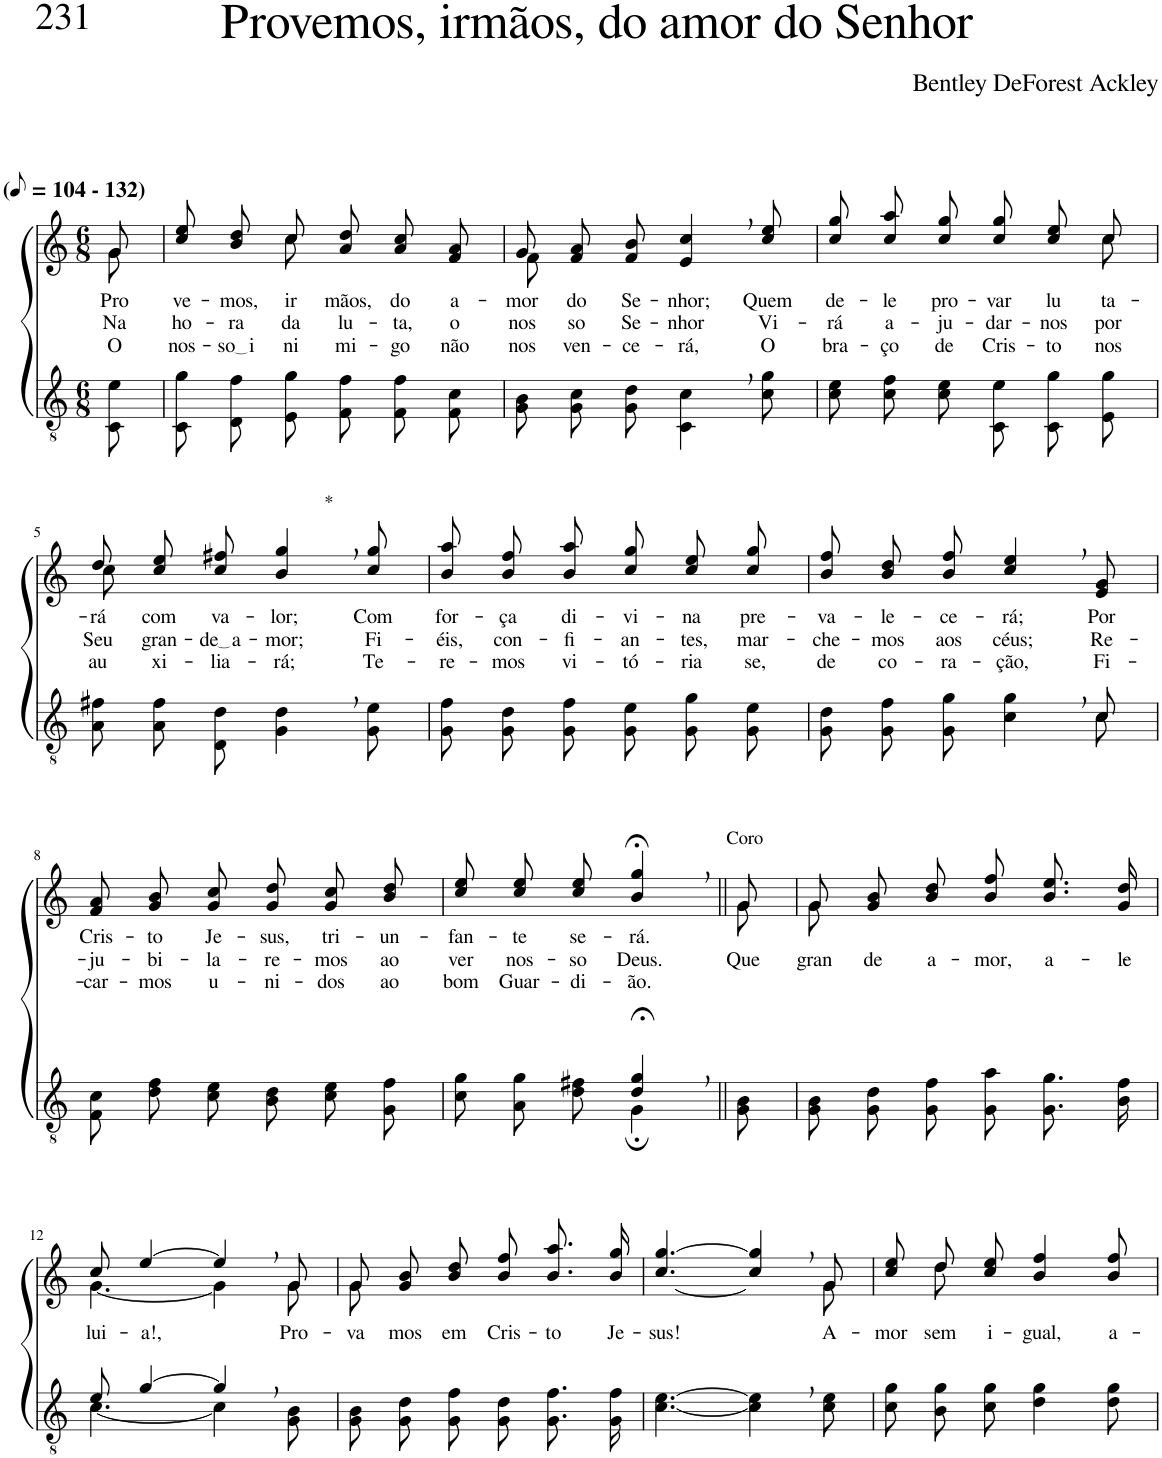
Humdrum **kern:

**kern	**kern	**text	**text	**text
*part2	*part1	*part1	*part1	*part1
*staff2	*staff1	*staff1	*staff1	*staff1
*I"Parte III e IV	*I"Parte I e II	*	*	*
*clefGv2	*clefG2	*	*	*
*Trd3c5	*Trd3c5	*	*	*
*k[]	*k[]	*	*	*
*M6/8	*M6/8	*	*	*
*MM52	*MM52	*	*	*
=1	=1	=1	=1	=1
!	!LO:TX:a:B:t=(	!	!	!
!	!LO:TX:a:B:t=- 132)	!	!	!
!	!	!LO:LY:b	!LO:LY:b	!LO:LY:b
*	*^	*	*	*
8C\ 8e\	8g\	8g/	Pro-	Na	O
=2	=2	=2	=2	=2	=2
!	!	!	!LO:LY:b	!LO:LY:b	!LO:LY:b
8C/ 8g/L	4ryy	8cc\ 8ee\L	ve-	ho-	nos-
!	!	!	!LO:LY:b	!LO:LY:b	!LO:LY:b
8D/ 8f/	.	8b\ 8dd\	-mos,	-ra	so i
!	!	!	!LO:LY:b	!LO:LY:b	!LO:LY:b
8E/ 8g/J	8cc\	8cc\J	-ir-	da	-ni-
!	!	!	!LO:LY:b	!LO:LY:b	!LO:LY:b
8F/ 8f/L	4.ryy	8a/ 8dd/L	-mãos,	lu-	-mi-
!	!	!	!LO:LY:b	!LO:LY:b	!LO:LY:b
8F/ 8f/	.	8a/ 8cc/	do	-ta,	-go
!	!	!	!LO:LY:b	!LO:LY:b	!LO:LY:b
8F/ 8c/J	.	8f/ 8a/J	a-	o	não
=3	=3	=3	=3	=3	=3
!	!	!	!LO:LY:b	!LO:LY:b	!LO:LY:b
8G\ 8B\L	8g/L	8f\	-mor	nos-	nos
!	!	!	!LO:LY:b	!LO:LY:b	!LO:LY:b
8G\ 8c\	8f/ 8a/	2ryy	do	-so	ven-
!	!	!	!LO:LY:b	!LO:LY:b	!LO:LY:b
8G\ 8d\J	8f/ 8b/J	.	Se-	Se-	-ce-
!	!	!	!LO:LY:b	!LO:LY:b	!LO:LY:b
4C\, 4c\,	4e/, 4cc/,	.	-nhor;	-nhor	-rá,
!	!	!	!LO:LY:b	!LO:LY:b	!LO:LY:b
8c\ 8g\	8cc/ 8ee/	8ryy	Quem	Vi-	O
=4	=4	=4	=4	=4	=4
!	!	!	!LO:LY:b	!LO:LY:b	!LO:LY:b
8c\ 8e\L	8cc\ 8gg\L	8ryy	de-	-rá	bra-
!	!	!	!LO:LY:b	!LO:LY:b	!LO:LY:b
*	*v	*v	*	*	*
8c\ 8f\	8cc\ 8aa\	-le	a-	-ço
!	!	!LO:LY:b	!LO:LY:b	!LO:LY:b
8c\ 8e\J	8cc\ 8gg\J	pro-	-ju-	de
!	!	!LO:LY:b	!LO:LY:b	!LO:LY:b
8C/ 8e/L	8cc\ 8gg\L	-var	-dar-	Cris-
!	!	!LO:LY:b	!LO:LY:b	!LO:LY:b
8C/ 8g/	8cc\ 8ee\	lu-	-nos	-to
*	*^	*	*	*
!	!	!	!LO:LY:b	!LO:LY:b	!LO:LY:b
8E/ 8g/J	8cc\J	8cc\	-ta-	por	nos
!!LO:LB:g=z	!!
=5	=5	=5	=5	=5	=5
!	!	!	!LO:LY:b	!LO:LY:b	!LO:LY:b
8A\ 8f#X\L	8dd\L	8cc\	-rá	Seu	au-
!	!	!	!LO:LY:b	!LO:LY:b	!LO:LY:b
8A\ 8f#\	8cc\ 8ee\	2ryy	com	gran-	-xi-
!	!	!	!LO:LY:b	!LO:LY:b	!LO:LY:b
8D\ 8d\J	8cc\ 8ff#X\J	.	va-	de a	-lia-
!	!LO:TX:a:t=*	!	!	!	!
!	!	!	!LO:LY:b	!LO:LY:b	!LO:LY:b
4G\, 4d\,	4b/, 4gg/,	.	-lor;	-mor;	-rá;
!	!	!	!LO:LY:b	!LO:LY:b	!LO:LY:b
8G\ 8e\	8cc/ 8gg/	8ryy	Com	Fi-	Te-
=6	=6	=6	=6	=6	=6
!	!	!	!LO:LY:b	!LO:LY:b	!LO:LY:b
*	*v	*v	*	*	*
8G\ 8f\L	8b\ 8aa\L	for-	-éis,	-re-
!	!	!LO:LY:b	!LO:LY:b	!LO:LY:b
8G\ 8d\	8b\ 8ff\	-ça	con-	-mos
!	!	!LO:LY:b	!LO:LY:b	!LO:LY:b
8G\ 8f\J	8b\ 8aa\J	di-	-fi-	vi-
!	!	!LO:LY:b	!LO:LY:b	!LO:LY:b
8G\ 8e\L	8cc\ 8gg\L	-vi-	-an-	-tó-
!	!	!LO:LY:b	!LO:LY:b	!LO:LY:b
8G\ 8g\	8cc\ 8ee\	-na	-tes,	-ria
!	!	!LO:LY:b	!LO:LY:b	!LO:LY:b
8G\ 8e\J	8cc\ 8gg\J	pre-	mar-	se,
=7	=7	=7	=7	=7
*^	*	*	*	*
!	!	!	!LO:LY:b	!LO:LY:b	!LO:LY:b
8G\ 8d\L	8ryy	8b\ 8ff\L	-va-	-che-	de
!	!	!	!LO:LY:b	!LO:LY:b	!LO:LY:b
*v	*v	*	*	*	*
8G\ 8f\	8b\ 8dd\	-le-	-mos	co-
!	!	!LO:LY:b	!LO:LY:b	!LO:LY:b
8G\ 8g\J	8b\ 8ff\J	-ce-	aos	-ra-
!	!	!LO:LY:b	!LO:LY:b	!LO:LY:b
4c\, 4g\,	4cc/, 4ee/,	-rá;	céus;	-ção,
*^	*	*	*	*
!	!	!	!LO:LY:b	!LO:LY:b	!LO:LY:b
8c\	8c/	8e/ 8g/	Por	Re-	Fi-
*v	*v	*	*	*	*
!!LO:LB:g=z
=8	=8	=8	=8	=8
*k[]	*k[]	*	*	*
*^	*	*	*	*
!	!	!	!LO:LY:b	!LO:LY:b	!LO:LY:b
*v	*v	*	*	*	*
8F\ 8c\L	8f/ 8a/L	Cris-	-ju-	-car-
!	!	!LO:LY:b	!LO:LY:b	!LO:LY:b
8d\ 8f\	8g/ 8b/	-to	-bi-	-mos
!	!	!LO:LY:b	!LO:LY:b	!LO:LY:b
8c\ 8e\J	8g/ 8cc/J	Je-	-la-	u-
!	!	!LO:LY:b	!LO:LY:b	!LO:LY:b
8B\ 8d\L	8g\ 8dd\L	-sus,	-re-	-ni-
!	!	!LO:LY:b	!LO:LY:b	!LO:LY:b
8c\ 8e\	8g\ 8cc\	tri-	-mos	-dos
!	!	!LO:LY:b	!LO:LY:b	!LO:LY:b
8G\ 8f\J	8b\ 8dd\J	-un-	ao	ao
=9	=9	=9	=9	=9
*^	*	*	*	*
!	!	!	!LO:LY:b	!LO:LY:b	!LO:LY:b
4.ryy	8c\ 8g\L	8cc\ 8ee\L	-fan-	ver	bom
!	!	!	!LO:LY:b	!LO:LY:b	!LO:LY:b
.	8A\ 8g\	8cc\ 8ee\	-te	nos-	Guar-
!	!	!	!LO:LY:b	!LO:LY:b	!LO:LY:b
.	8d\ 8f#X\J	8cc\ 8ee\J	se-	-so	-di-
!	!	!LO:TX:a:t=Coro	!	!	!
!	!	!	!LO:LY:b	!LO:LY:b	!LO:LY:b
4d/;<, 4g/;<,	4G;\	4b/;<, 4gg/;<,	-rá.	Deus.	-ão.
=10||	=10||	=10||	=10||	=10||	=10||
!	!	!	!	!LO:LY:b	!
*v	*v	*^	*	*	*
8G\ 8B\	8g\	8g/	.	Que	.
=11	=11	=11	=11	=11	=11
!	!	!	!	!LO:LY:b	!
8G\ 8B\L	8g\L	8g\	.	gran-	.
!	!	!	!	!LO:LY:b	!
8G\ 8d\	8g\ 8b\	2ryy	.	-de	.
!	!	!	!	!LO:LY:b	!
8G\ 8f\J	8b\ 8dd\J	.	.	a-	.
!	!	!	!	!LO:LY:b	!
8G\ 8a\L	8b\ 8ff\L	.	.	-mor,	.
!	!	!	!	!LO:LY:b	!
8.G\ 8.g\	8.b\ 8.ee\	.	.	a-	.
.	.	8ryy	.	.	.
!	!	!	!	!LO:LY:b	!
16B\ 16f\Jk	16g\ 16dd\Jk	.	.	-le-	.
!!LO:LB:g=z	!!
=12	=12	=12	=12	=12	=12
*k[]	*	*	*	*	*
*^	*	*	*	*	*
!	!	!	!	!LO:LY:b	!	!
8e/	[4.c\	8cc/	[4.g\	lui-	.	.
!	!	!	!	!LO:LY:b	!	!
[4g/	.	[4ee/	.	-a!,	.	.
4g,/]	4c\]	4ee,/]	4g\]	.	.	.
!	!	!	!	!LO:LY:b	!	!
8ryy	8G\ 8B\	8g/	8g\	Pro-	.	.
=13	=13	=13	=13	=13	=13	=13
!	!	!	!	!LO:LY:b	!	!
*v	*v	*	*	*	*	*
8G\ 8B\L	8g\L	8g\	-va-	.	.
!	!	!	!LO:LY:b	!	!
8G\ 8d\	8g\ 8b\	2ryy	-mos	.	.
!	!	!	!LO:LY:b	!	!
8G\ 8f\J	8b\ 8dd\J	.	em	.	.
!	!	!	!LO:LY:b	!	!
8G\ 8d\L	8b\ 8ff\L	.	Cris-	.	.
!	!	!	!LO:LY:b	!	!
8.G\ 8.f\	8.b\ 8.aa\	.	-to	.	.
.	.	8ryy	.	.	.
!	!	!	!LO:LY:b	!	!
16G\ 16f\Jk	16b\ 16gg\Jk	.	Je-	.	.
=14	=14	=14	=14	=14	=14
!	!	!	!LO:LY:b	!	!
[4.c\ [4.e\	[4.cc/ [4.gg/	8ryy	-sus!	.	.
*	*v	*v	*	*	*
4c\], 4e\],	4cc/], 4gg/],	.	.	.
*	*^	*	*	*
!	!	!	!LO:LY:b	!	!
8c\ 8e\	8g/	8g\	A-	.	.
=15	=15	=15	=15	=15	=15
!	!	!	!LO:LY:b	!	!
8c\ 8g\L	8ryy	8cc\ 8ee\L	-mor	.	.
!	!	!	!LO:LY:b	!	!
8B\ 8g\	8dd\	8dd\	sem	.	.
!	!	!	!LO:LY:b	!	!
8c\ 8g\J	2ryy	8cc\ 8ee\J	i-	.	.
!	!	!	!LO:LY:b	!	!
4d\ 4g\	.	4b/ 4ff/	-gual,	.	.
!	!	!	!LO:LY:b	!	!
8d\ 8g\	.	8b/ 8ff/	a-	.	.
*	*v	*v	*	*	*
=	=	=	=	=
*-	*-	*-	*-	*-
